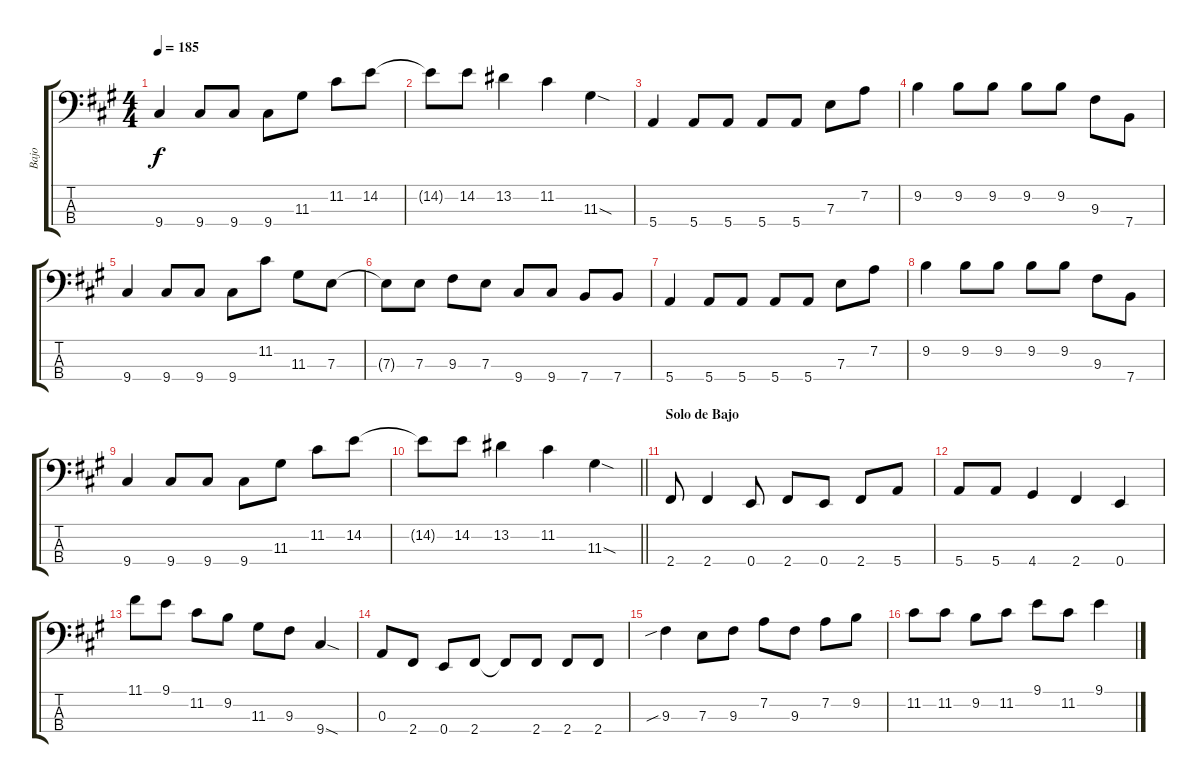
\track ("Bajo" "Bajo") {instrument electricbassfinger}
\staff {score tabs}
\tuning (G2 D2 A1 E1) {hide}
\ts (4 4)
\tempo 185
\clef f4
\ks a
9.4.4{dy f} 9.4.8 9.4.8 9.4.8 11.3.8 11.2.8 14.2.8 |
14.2{t}.8 14.2.8 13.2.4 11.2.4 11.3{sod}.4 |
5.4.4 5.4.8 5.4.8 5.4.8 5.4.8 7.3.8 7.2.8 |
9.2.4 9.2.8 9.2.8 9.2.8 9.2.8 9.3.8 7.4.8 |
9.4.4 9.4.8 9.4.8 9.4.8 11.2.8 11.3.8 7.3.8 |
7.3{t}.8 7.3.8 9.3.8 7.3.8 9.4.8 9.4.8 7.4.8 7.4.8 |
5.4.4 5.4.8 5.4.8 5.4.8 5.4.8 7.3.8 7.2.8 |
9.2.4 9.2.8 9.2.8 9.2.8 9.2.8 9.3.8 7.4.8 |
9.4.4 9.4.8 9.4.8 9.4.8 11.3.8 11.2.8 14.2.8 |
\barLineRight lightlight
14.2{t}.8 14.2.8 13.2.4 11.2.4 11.3{sod}.4 |
\section ("" "Solo de Bajo")
2.4.8 2.4.4 0.4.8 2.4.8 0.4.8 2.4.8 5.4.8 |
5.4.8 5.4.8 4.4.4 2.4.4 0.4.4 |
11.1.8 9.1.8 11.2.8 9.2.8 11.3.8 9.3.8 9.4{sod}.4 |
0.3.8 2.4.8 0.4.8 2.4.8 2.4{t}.8 2.4.8 2.4.8 2.4.8 |
9.3{sib}.4 7.3.8 9.3.8 7.2.8 9.3.8 7.2.8 9.2.8 |
11.2.8 11.2.8 9.2.8 11.2.8 9.1.8 11.2.8 9.1.4
